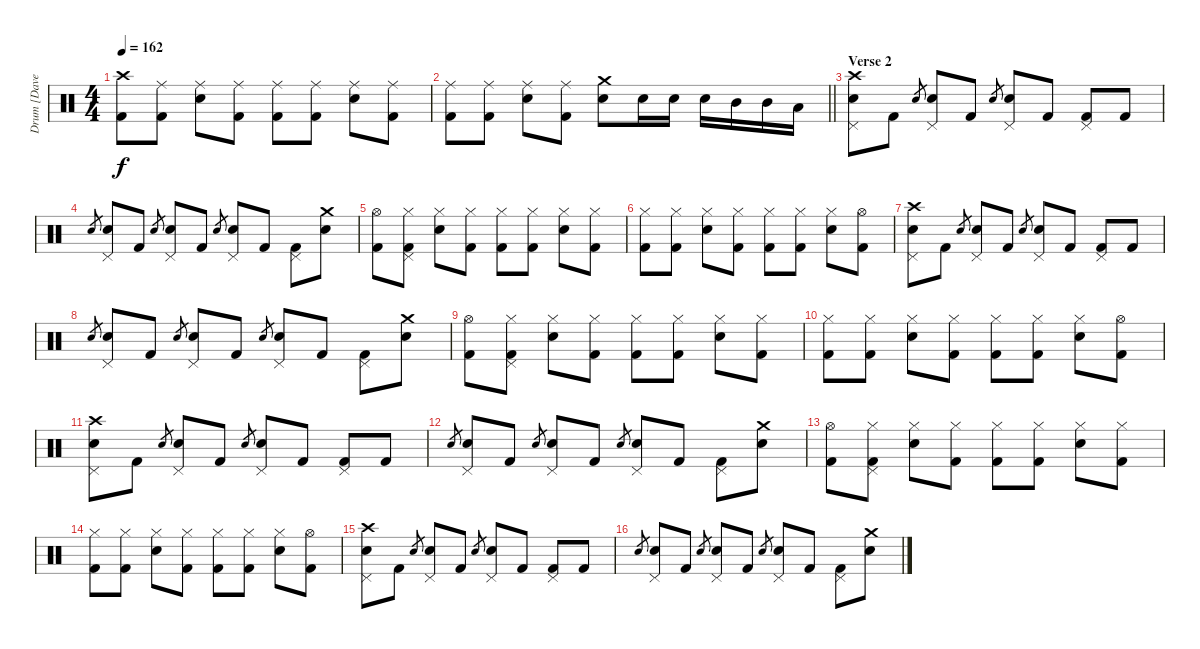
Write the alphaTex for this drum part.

\track ("Drum [Dave Grohl]" "Drum [Dave") {instrument percussion}
\staff {score}
\articulation defaults
\ts (4 4)
\tempo 162
\clef neutral
\ks c
("Crash high (hit)" "Kick (hit) 2").8{dy f} ("Ride (middle)" "Kick (hit) 2").8 ("Ride (middle)" "Electric Snare (hit)").8 ("Ride (middle)" "Kick (hit) 2").8 ("Ride (middle)" "Kick (hit) 2").8 ("Ride (middle)" "Kick (hit) 2").8 ("Ride (middle)" "Electric Snare (hit)").8 ("Ride (middle)" "Kick (hit) 2").8 |
\barLineRight lightlight
("Ride (middle)" "Kick (hit) 2").8 ("Ride (middle)" "Kick (hit) 2").8 ("Ride (middle)" "Electric Snare (hit)").8 ("Ride (middle)" "Kick (hit) 2").8 ("Crash medium (hit)" "Electric Snare (hit)").8 "Electric Snare (hit)".16 "Electric Snare (hit)".16 "Electric Snare (hit)".16 "Mid Tom (hit)".16 "Mid Tom (hit)".16 "Low Tom (hit)".16 |
\section ("" "Verse 2")
("Pedal Hi-Hat (hit)" "Crash high (hit)" "Electric Snare (hit)").8 "Kick (hit) 2".8 "Electric Snare (hit)".8{gr} ("Pedal Hi-Hat (hit)" "Electric Snare (hit)").8 "Kick (hit) 2".8 "Electric Snare (hit)".8{gr} ("Pedal Hi-Hat (hit)" "Electric Snare (hit)").8 "Kick (hit) 2".8 ("Pedal Hi-Hat (hit)" "Kick (hit) 2").8 "Kick (hit) 2".8 |
"Electric Snare (hit)".8{gr} ("Pedal Hi-Hat (hit)" "Electric Snare (hit)").8 "Kick (hit) 2".8 "Electric Snare (hit)".8{gr} ("Pedal Hi-Hat (hit)" "Electric Snare (hit)").8 "Kick (hit) 2".8 "Electric Snare (hit)".8{gr} ("Pedal Hi-Hat (hit)" "Electric Snare (hit)").8 "Kick (hit) 2".8 ("Pedal Hi-Hat (hit)" "Kick (hit) 2").8 ("Crash medium (hit)" "Electric Snare (hit)").8 |
("Hi-Hat (open)" "Kick (hit) 2").8 ("Pedal Hi-Hat (hit)" "Hi-Hat (closed)" "Kick (hit) 2").8 ("Hi-Hat (closed)" "Electric Snare (hit)").8 ("Hi-Hat (closed)" "Kick (hit) 2").8 ("Hi-Hat (closed)" "Kick (hit) 2").8 ("Hi-Hat (closed)" "Kick (hit) 2").8 ("Hi-Hat (closed)" "Electric Snare (hit)").8 ("Hi-Hat (closed)" "Kick (hit) 2").8 |
("Hi-Hat (closed)" "Kick (hit) 2").8 ("Hi-Hat (closed)" "Kick (hit) 2").8 ("Hi-Hat (closed)" "Electric Snare (hit)").8 ("Hi-Hat (closed)" "Kick (hit) 2").8 ("Hi-Hat (closed)" "Kick (hit) 2").8 ("Hi-Hat (closed)" "Kick (hit) 2").8 ("Hi-Hat (closed)" "Electric Snare (hit)").8 ("Hi-Hat (open)" "Kick (hit) 2").8 |
("Pedal Hi-Hat (hit)" "Crash high (hit)" "Electric Snare (hit)").8 "Kick (hit) 2".8 "Electric Snare (hit)".8{gr} ("Pedal Hi-Hat (hit)" "Electric Snare (hit)").8 "Kick (hit) 2".8 "Electric Snare (hit)".8{gr} ("Pedal Hi-Hat (hit)" "Electric Snare (hit)").8 "Kick (hit) 2".8 ("Pedal Hi-Hat (hit)" "Kick (hit) 2").8 "Kick (hit) 2".8 |
"Electric Snare (hit)".8{gr} ("Pedal Hi-Hat (hit)" "Electric Snare (hit)").8 "Kick (hit) 2".8 "Electric Snare (hit)".8{gr} ("Pedal Hi-Hat (hit)" "Electric Snare (hit)").8 "Kick (hit) 2".8 "Electric Snare (hit)".8{gr} ("Pedal Hi-Hat (hit)" "Electric Snare (hit)").8 "Kick (hit) 2".8 ("Pedal Hi-Hat (hit)" "Kick (hit) 2").8 ("Crash medium (hit)" "Electric Snare (hit)").8 |
("Hi-Hat (open)" "Kick (hit) 2").8 ("Pedal Hi-Hat (hit)" "Hi-Hat (closed)" "Kick (hit) 2").8 ("Hi-Hat (closed)" "Electric Snare (hit)").8 ("Hi-Hat (closed)" "Kick (hit) 2").8 ("Hi-Hat (closed)" "Kick (hit) 2").8 ("Hi-Hat (closed)" "Kick (hit) 2").8 ("Hi-Hat (closed)" "Electric Snare (hit)").8 ("Hi-Hat (closed)" "Kick (hit) 2").8 |
("Hi-Hat (closed)" "Kick (hit) 2").8 ("Hi-Hat (closed)" "Kick (hit) 2").8 ("Hi-Hat (closed)" "Electric Snare (hit)").8 ("Hi-Hat (closed)" "Kick (hit) 2").8 ("Hi-Hat (closed)" "Kick (hit) 2").8 ("Hi-Hat (closed)" "Kick (hit) 2").8 ("Hi-Hat (closed)" "Electric Snare (hit)").8 ("Hi-Hat (open)" "Kick (hit) 2").8 |
("Pedal Hi-Hat (hit)" "Crash high (hit)" "Electric Snare (hit)").8 "Kick (hit) 2".8 "Electric Snare (hit)".8{gr} ("Pedal Hi-Hat (hit)" "Electric Snare (hit)").8 "Kick (hit) 2".8 "Electric Snare (hit)".8{gr} ("Pedal Hi-Hat (hit)" "Electric Snare (hit)").8 "Kick (hit) 2".8 ("Pedal Hi-Hat (hit)" "Kick (hit) 2").8 "Kick (hit) 2".8 |
"Electric Snare (hit)".8{gr} ("Pedal Hi-Hat (hit)" "Electric Snare (hit)").8 "Kick (hit) 2".8 "Electric Snare (hit)".8{gr} ("Pedal Hi-Hat (hit)" "Electric Snare (hit)").8 "Kick (hit) 2".8 "Electric Snare (hit)".8{gr} ("Pedal Hi-Hat (hit)" "Electric Snare (hit)").8 "Kick (hit) 2".8 ("Pedal Hi-Hat (hit)" "Kick (hit) 2").8 ("Crash medium (hit)" "Electric Snare (hit)").8 |
("Hi-Hat (open)" "Kick (hit) 2").8 ("Pedal Hi-Hat (hit)" "Hi-Hat (closed)" "Kick (hit) 2").8 ("Hi-Hat (closed)" "Electric Snare (hit)").8 ("Hi-Hat (closed)" "Kick (hit) 2").8 ("Hi-Hat (closed)" "Kick (hit) 2").8 ("Hi-Hat (closed)" "Kick (hit) 2").8 ("Hi-Hat (closed)" "Electric Snare (hit)").8 ("Hi-Hat (closed)" "Kick (hit) 2").8 |
("Hi-Hat (closed)" "Kick (hit) 2").8 ("Hi-Hat (closed)" "Kick (hit) 2").8 ("Hi-Hat (closed)" "Electric Snare (hit)").8 ("Hi-Hat (closed)" "Kick (hit) 2").8 ("Hi-Hat (closed)" "Kick (hit) 2").8 ("Hi-Hat (closed)" "Kick (hit) 2").8 ("Hi-Hat (closed)" "Electric Snare (hit)").8 ("Hi-Hat (open)" "Kick (hit) 2").8 |
("Pedal Hi-Hat (hit)" "Crash high (hit)" "Electric Snare (hit)").8 "Kick (hit) 2".8 "Electric Snare (hit)".8{gr} ("Pedal Hi-Hat (hit)" "Electric Snare (hit)").8 "Kick (hit) 2".8 "Electric Snare (hit)".8{gr} ("Pedal Hi-Hat (hit)" "Electric Snare (hit)").8 "Kick (hit) 2".8 ("Pedal Hi-Hat (hit)" "Kick (hit) 2").8 "Kick (hit) 2".8 |
"Electric Snare (hit)".8{gr} ("Pedal Hi-Hat (hit)" "Electric Snare (hit)").8 "Kick (hit) 2".8 "Electric Snare (hit)".8{gr} ("Pedal Hi-Hat (hit)" "Electric Snare (hit)").8 "Kick (hit) 2".8 "Electric Snare (hit)".8{gr} ("Pedal Hi-Hat (hit)" "Electric Snare (hit)").8 "Kick (hit) 2".8 ("Pedal Hi-Hat (hit)" "Kick (hit) 2").8 ("Crash medium (hit)" "Electric Snare (hit)").8
